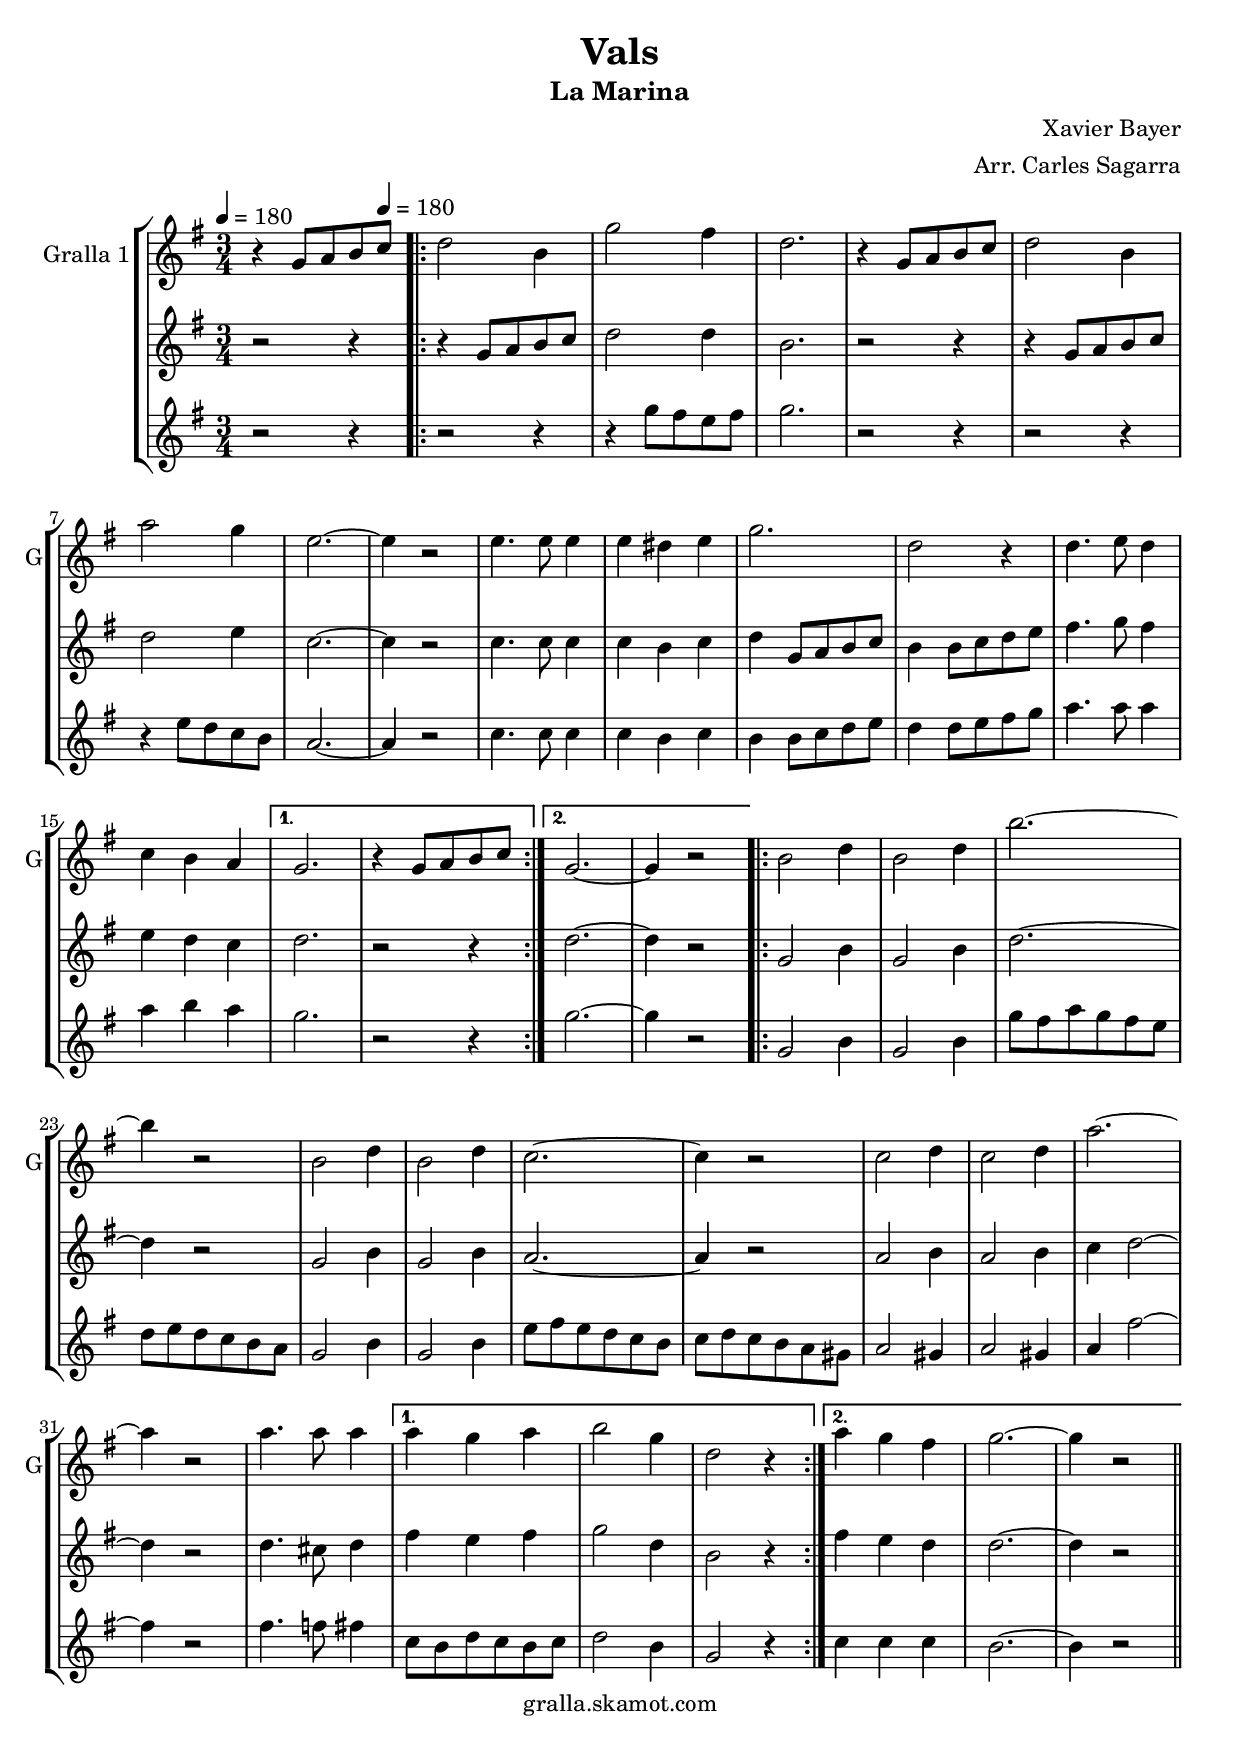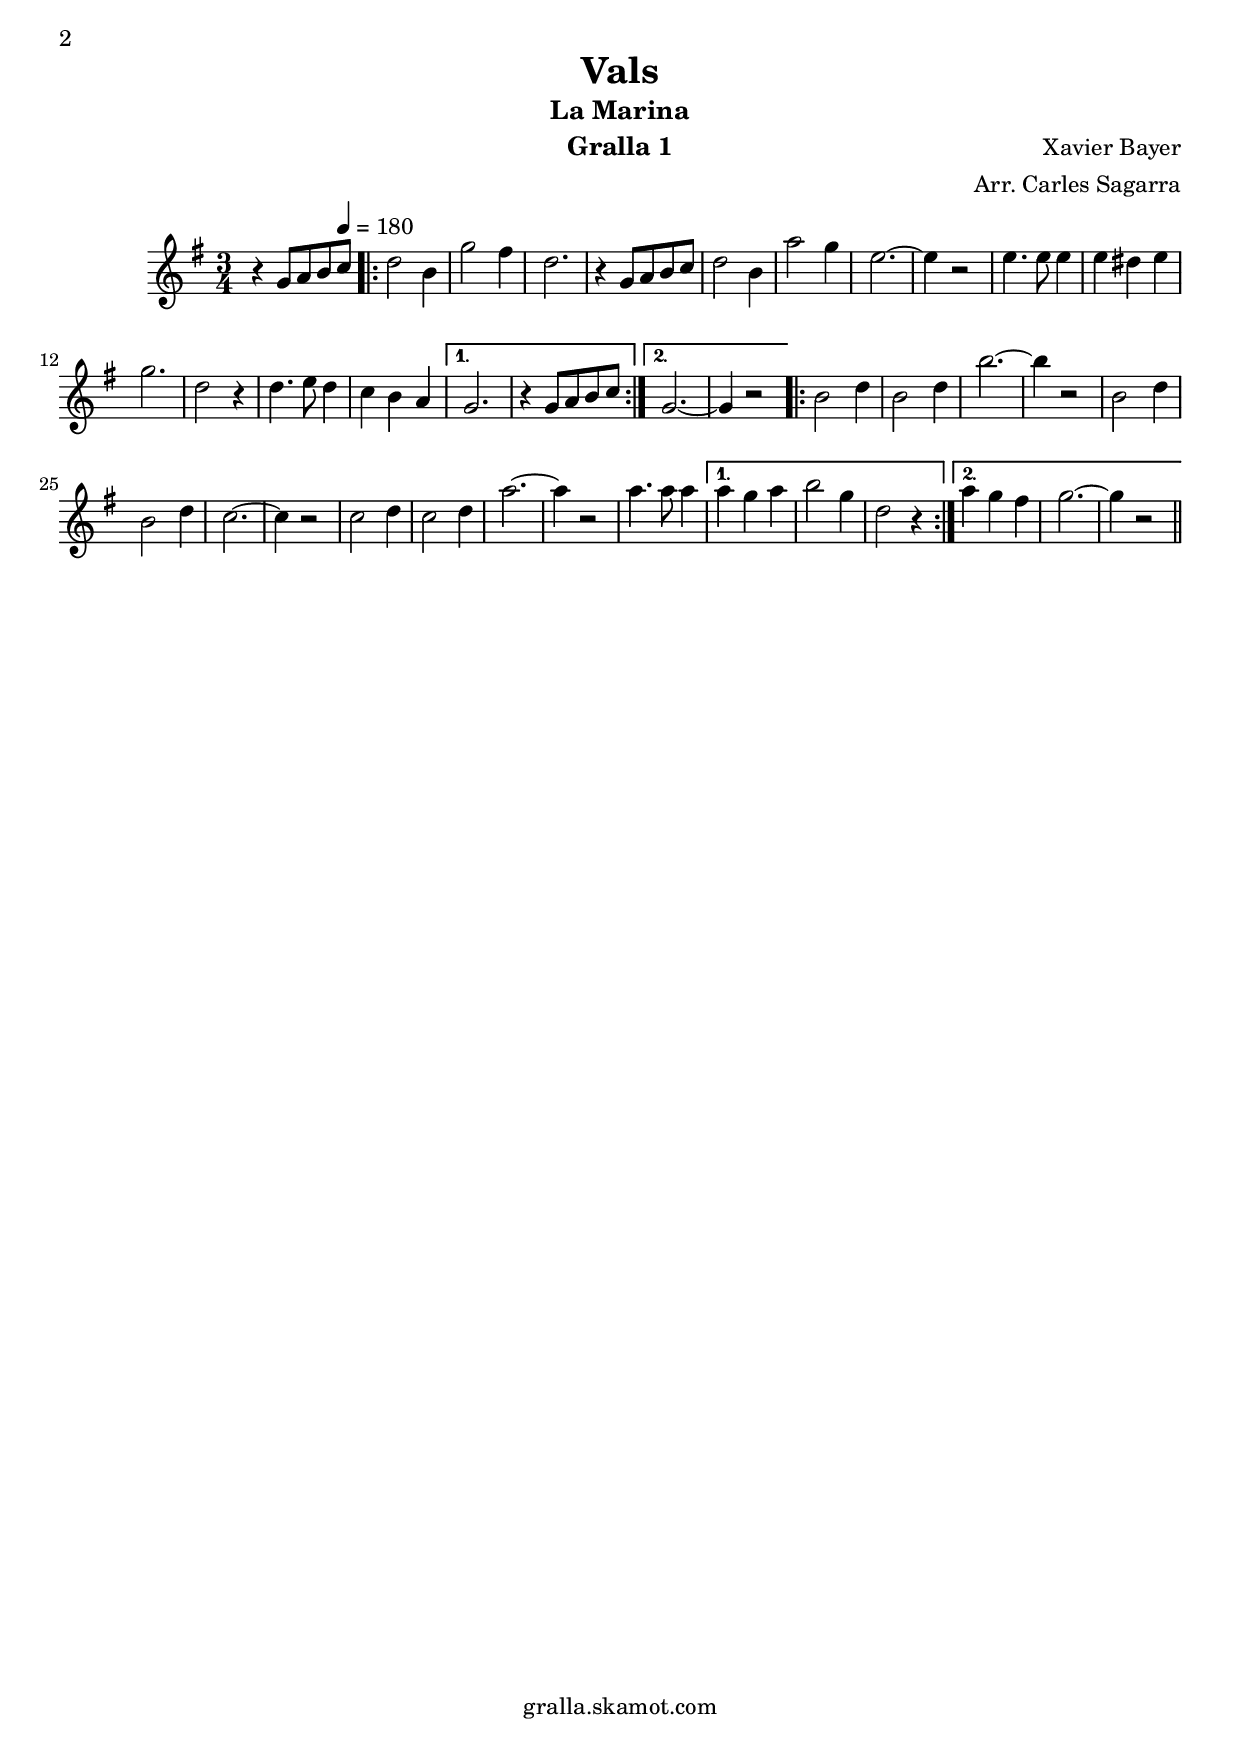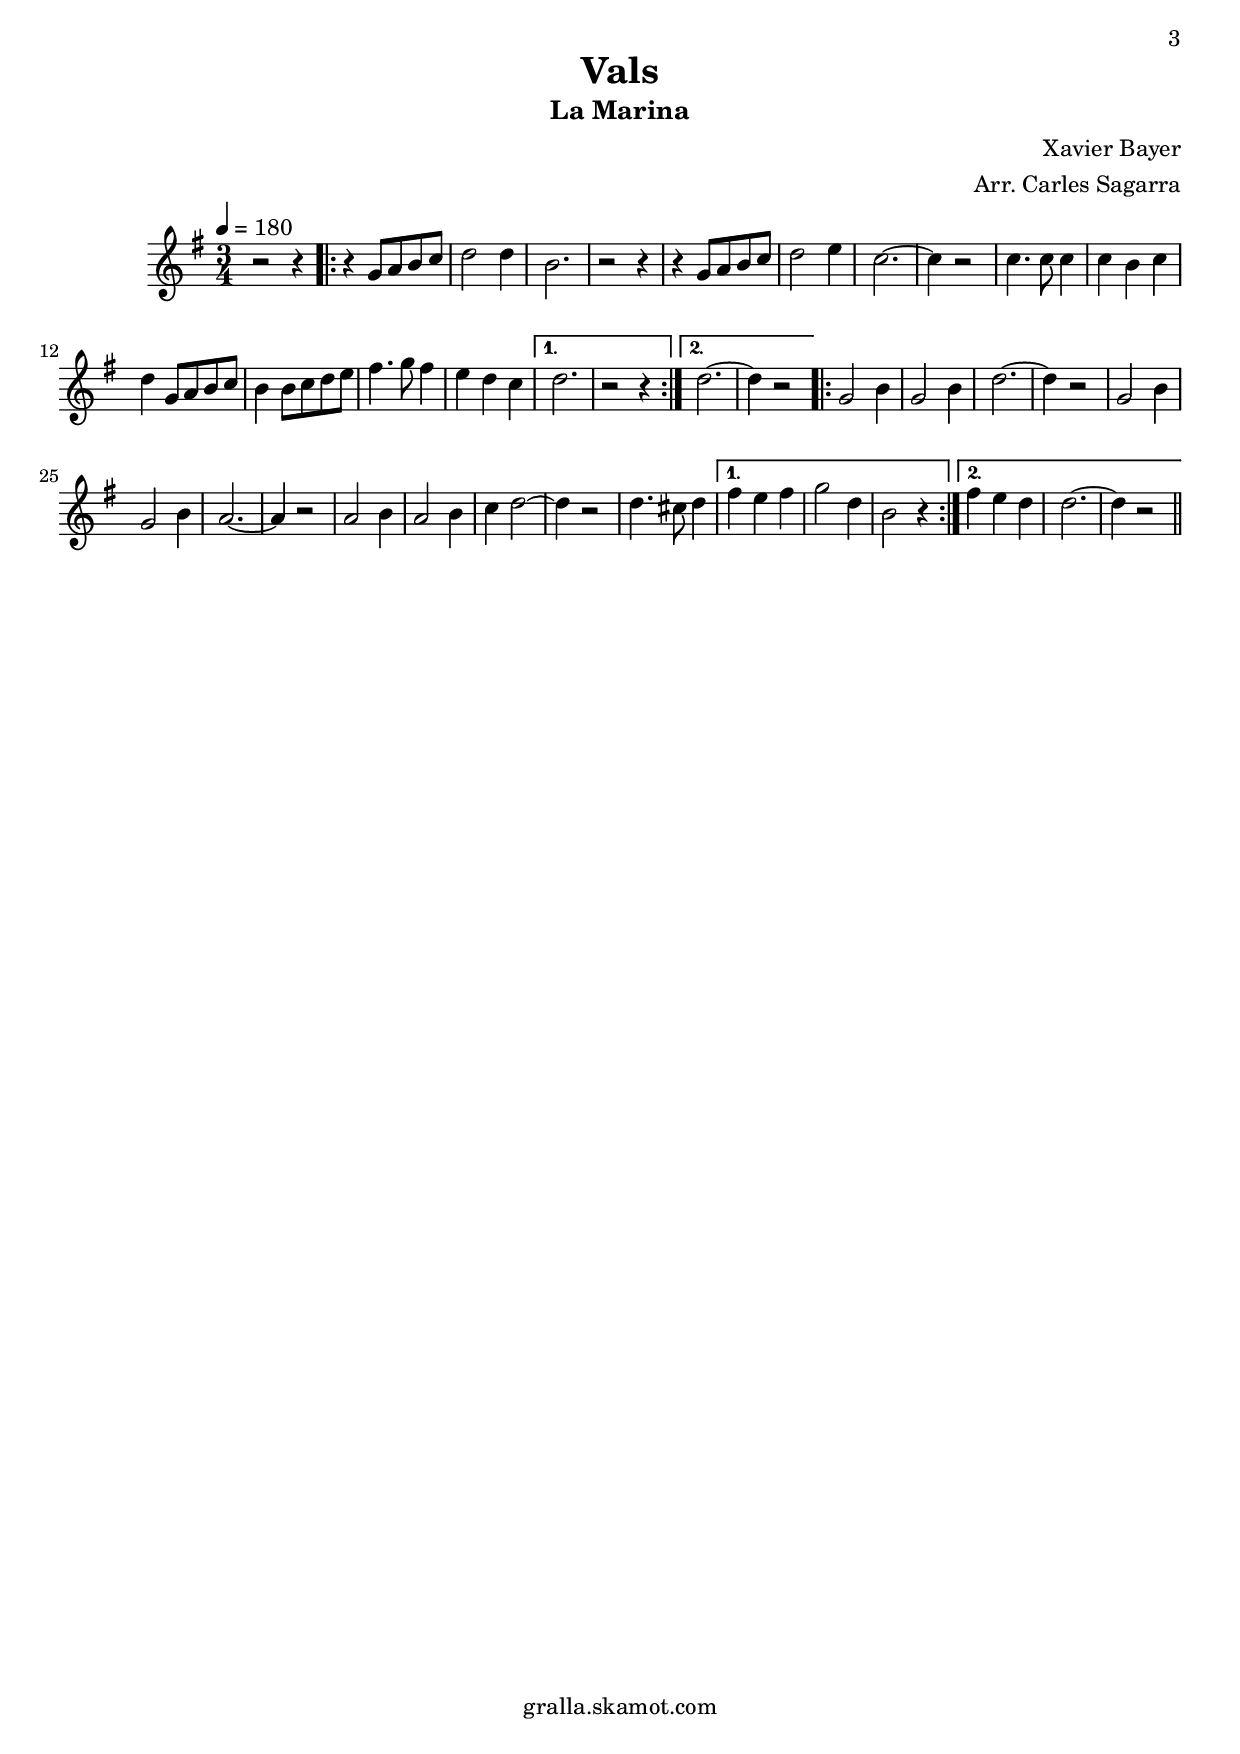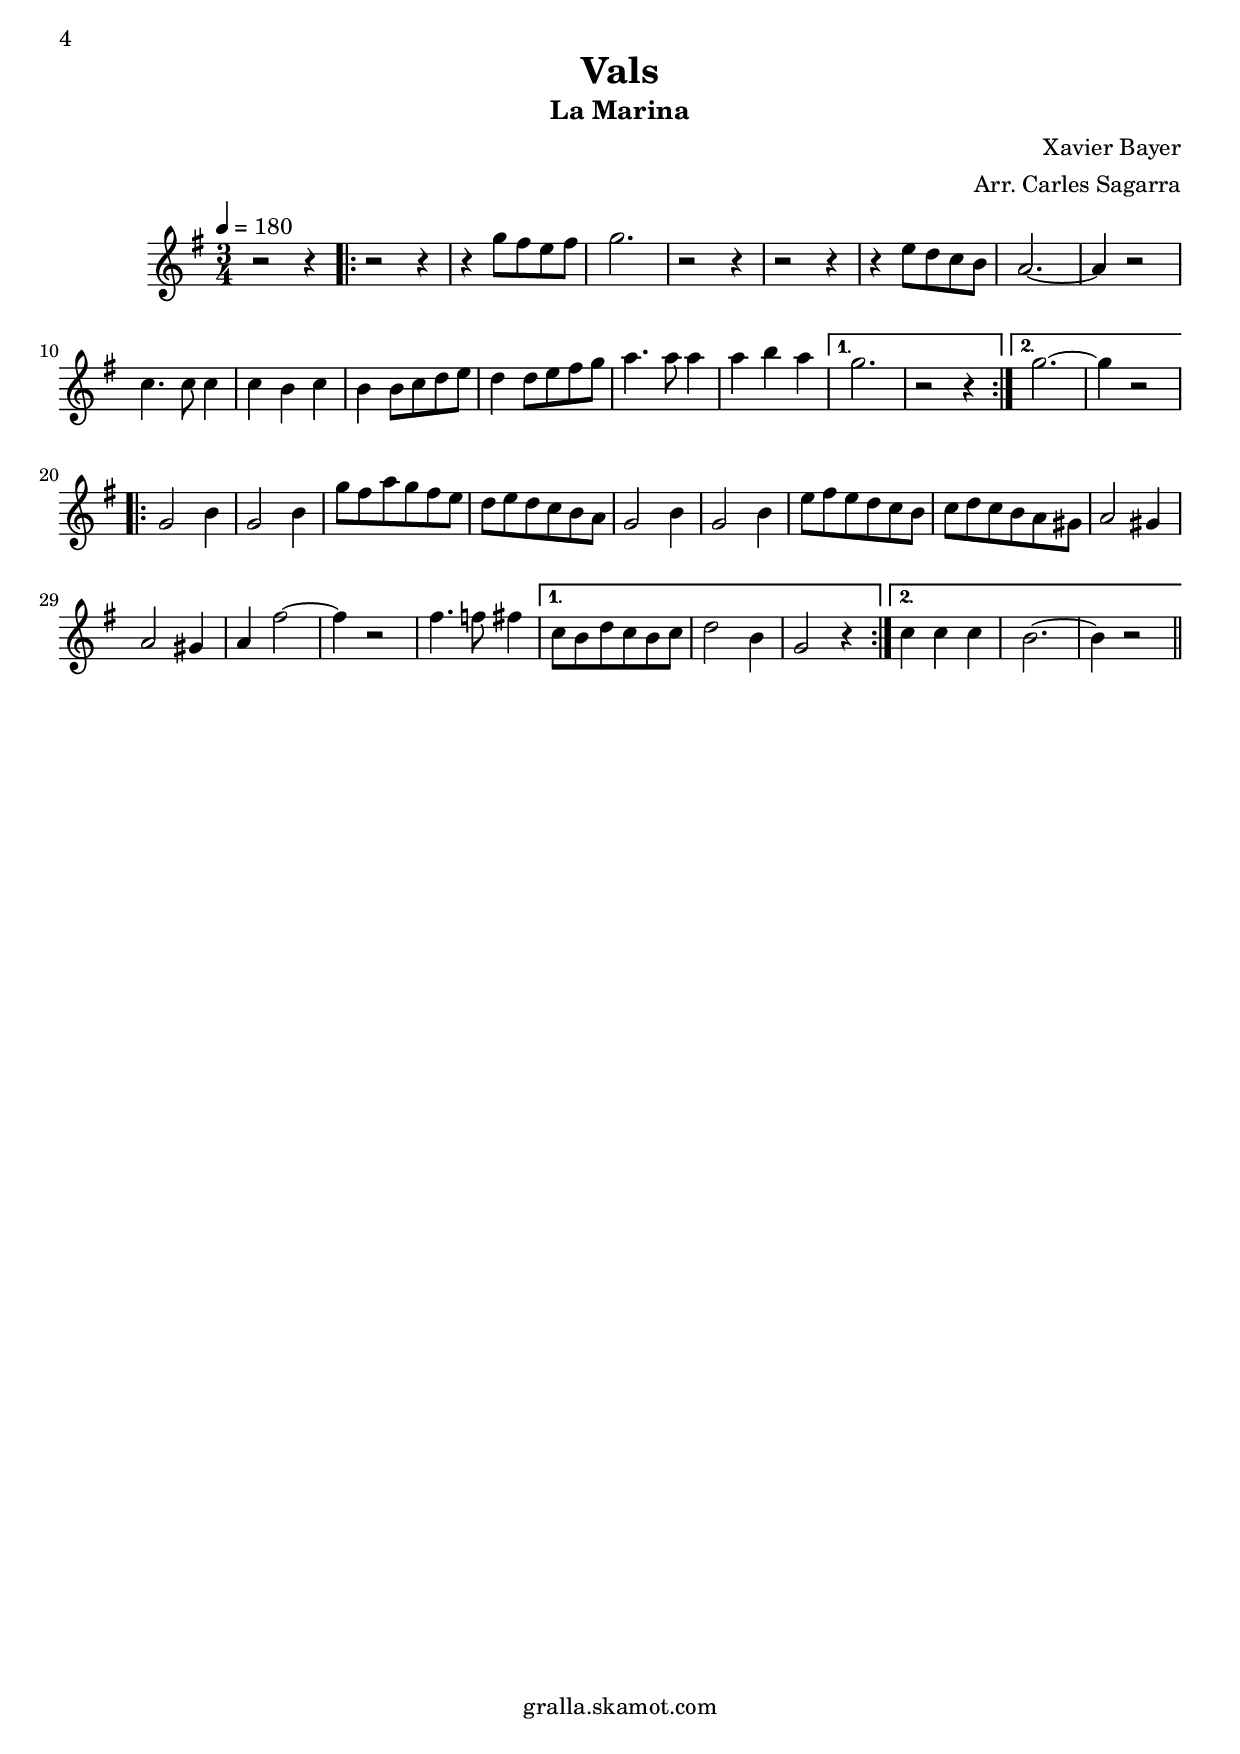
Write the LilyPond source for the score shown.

\version "2.16.2"

\header {
  dedication=""
  title="Vals"
  subtitle="La Marina"
  subsubtitle=""
  poet=""
  meter=""
  piece=""
  composer="Xavier Bayer"
  arranger="Arr. Carles Sagarra"
  opus=""
  instrument=""
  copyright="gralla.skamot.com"
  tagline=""
}

liniaroAa =
\relative g'
{
  \clef treble
  \key g \major
  \time 3/4
  r4 g8 a b \tempo 4 = 180 c  |
  \repeat volta 2 { d2 b4  |
  g'2 fis4  |
  d2.  |
  %05
  r4 g,8 a b c  |
  d2 b4  |
  a'2 g4  |
  e2. ~  |
  e4 r2  |
  %10
  e4. e8 e4  |
  e4 dis e  |
  g2.  |
  d2 r4  |
  d4. e8 d4  |
  %15
  c4 b a }
  \alternative { { g2.  |
  r4 g8 a b c }
  { g2. ~  |
  g4 r2 } }
  %20
  \repeat volta 2 { b2 d4  |
  b2 d4  |
  b'2. ~  |
  b4 r2  |
  b,2 d4  |
  %25
  b2 d4  |
  c2. ~  |
  c4 r2  |
  c2 d4  |
  c2 d4  |
  %30
  a'2. ~  |
  a4 r2  |
  a4. a8 a4 }
  \alternative { { a4 g a  |
  b2 g4  |
  %35
  d2 r4 }
  { a'4 g fis  |
  g2. ~  |
  g4 r2 } } \bar "||"
}

liniaroAb =
\relative g'
{
  \tempo 4 = 180
  \clef treble
  \key g \major
  \time 3/4
  r2 r4  |
  \repeat volta 2 { r4 g8 a b c  |
  d2 d4  |
  b2.  |
  %05
  r2 r4  |
  r4 g8 a b c  |
  d2 e4  |
  c2. ~  |
  c4 r2  |
  %10
  c4. c8 c4  |
  c4 b c  |
  d4 g,8 a b c  |
  b4 b8 c d e  |
  fis4. g8 fis4  |
  %15
  e4 d c }
  \alternative { { d2.  |
  r2 r4 }
  { d2. ~  |
  d4 r2 } }
  %20
  \repeat volta 2 { g,2 b4  |
  g2 b4  |
  d2. ~  |
  d4 r2  |
  g,2 b4  |
  %25
  g2 b4  |
  a2. ~  |
  a4 r2  |
  a2 b4  |
  a2 b4  |
  %30
  c4 d2 ~  |
  d4 r2  |
  d4. cis8 d4 }
  \alternative { { fis4 e fis  |
  g2 d4  |
  %35
  b2 r4 }
  { fis'4 e d  |
  d2. ~  |
  d4 r2 } } \bar "||"
}

liniaroAc =
\relative g''
{
  \tempo 4 = 180
  \clef treble
  \key g \major
  \time 3/4
  r2 r4  |
  \repeat volta 2 { r2 r4  |
  r4 g8 fis e fis  |
  g2.  |
  %05
  r2 r4  |
  r2 r4  |
  r4 e8 d c b  |
  a2. ~  |
  a4 r2  |
  %10
  c4. c8 c4  |
  c4 b c  |
  b4 b8 c d e  |
  d4 d8 e fis g  |
  a4. a8 a4  |
  %15
  a4 b a }
  \alternative { { g2.  |
  r2 r4 }
  { g2. ~  |
  g4 r2 } }
  %20
  \repeat volta 2 { g,2 b4  |
  g2 b4  |
  g'8 fis a g fis e  |
  d8 e d c b a  |
  g2 b4  |
  %25
  g2 b4  |
  e8 fis e d c b  |
  c8 d c b a gis  |
  a2 gis4  |
  a2 gis4  |
  %30
  a4 fis'2 ~  |
  fis4 r2  |
  fis4. f8 fis4 }
  \alternative { { c8 b d c b c  |
  d2 b4  |
  %35
  g2 r4 }
  { c4 c c  |
  b2. ~  |
  b4 r2 } } \bar "||"
}

\bookpart {
  \score {
    \new StaffGroup {
      \override Score.RehearsalMark.self-alignment-X = #LEFT
      <<
        \new Staff \with {instrumentName = #"Gralla 1" shortInstrumentName = #"G"} \liniaroAa
        \new Staff \with {instrumentName = #"" shortInstrumentName = #" "} \liniaroAb
        \new Staff \with {instrumentName = #"" shortInstrumentName = #" "} \liniaroAc
      >>
    }
    \layout {}
  }
  \score { \unfoldRepeats
    \new StaffGroup {
      \override Score.RehearsalMark.self-alignment-X = #LEFT
      <<
        \new Staff \with {instrumentName = #"Gralla 1" shortInstrumentName = #"G"} \liniaroAa
        \new Staff \with {instrumentName = #"" shortInstrumentName = #" "} \liniaroAb
        \new Staff \with {instrumentName = #"" shortInstrumentName = #" "} \liniaroAc
      >>
    }
    \midi {
      \set Staff.midiInstrument = "oboe"
      \set DrumStaff.midiInstrument = "drums"
    }
  }
}

\bookpart {
  \header {instrument="Gralla 1"}
  \score {
    \new StaffGroup {
      \override Score.RehearsalMark.self-alignment-X = #LEFT
      <<
        \new Staff \liniaroAa
      >>
    }
    \layout {}
  }
  \score { \unfoldRepeats
    \new StaffGroup {
      \override Score.RehearsalMark.self-alignment-X = #LEFT
      <<
        \new Staff \liniaroAa
      >>
    }
    \midi {
      \set Staff.midiInstrument = "oboe"
      \set DrumStaff.midiInstrument = "drums"
    }
  }
}

\bookpart {
  \header {instrument=""}
  \score {
    \new StaffGroup {
      \override Score.RehearsalMark.self-alignment-X = #LEFT
      <<
        \new Staff \liniaroAb
      >>
    }
    \layout {}
  }
  \score { \unfoldRepeats
    \new StaffGroup {
      \override Score.RehearsalMark.self-alignment-X = #LEFT
      <<
        \new Staff \liniaroAb
      >>
    }
    \midi {
      \set Staff.midiInstrument = "oboe"
      \set DrumStaff.midiInstrument = "drums"
    }
  }
}

\bookpart {
  \header {instrument=""}
  \score {
    \new StaffGroup {
      \override Score.RehearsalMark.self-alignment-X = #LEFT
      <<
        \new Staff \liniaroAc
      >>
    }
    \layout {}
  }
  \score { \unfoldRepeats
    \new StaffGroup {
      \override Score.RehearsalMark.self-alignment-X = #LEFT
      <<
        \new Staff \liniaroAc
      >>
    }
    \midi {
      \set Staff.midiInstrument = "oboe"
      \set DrumStaff.midiInstrument = "drums"
    }
  }
}

